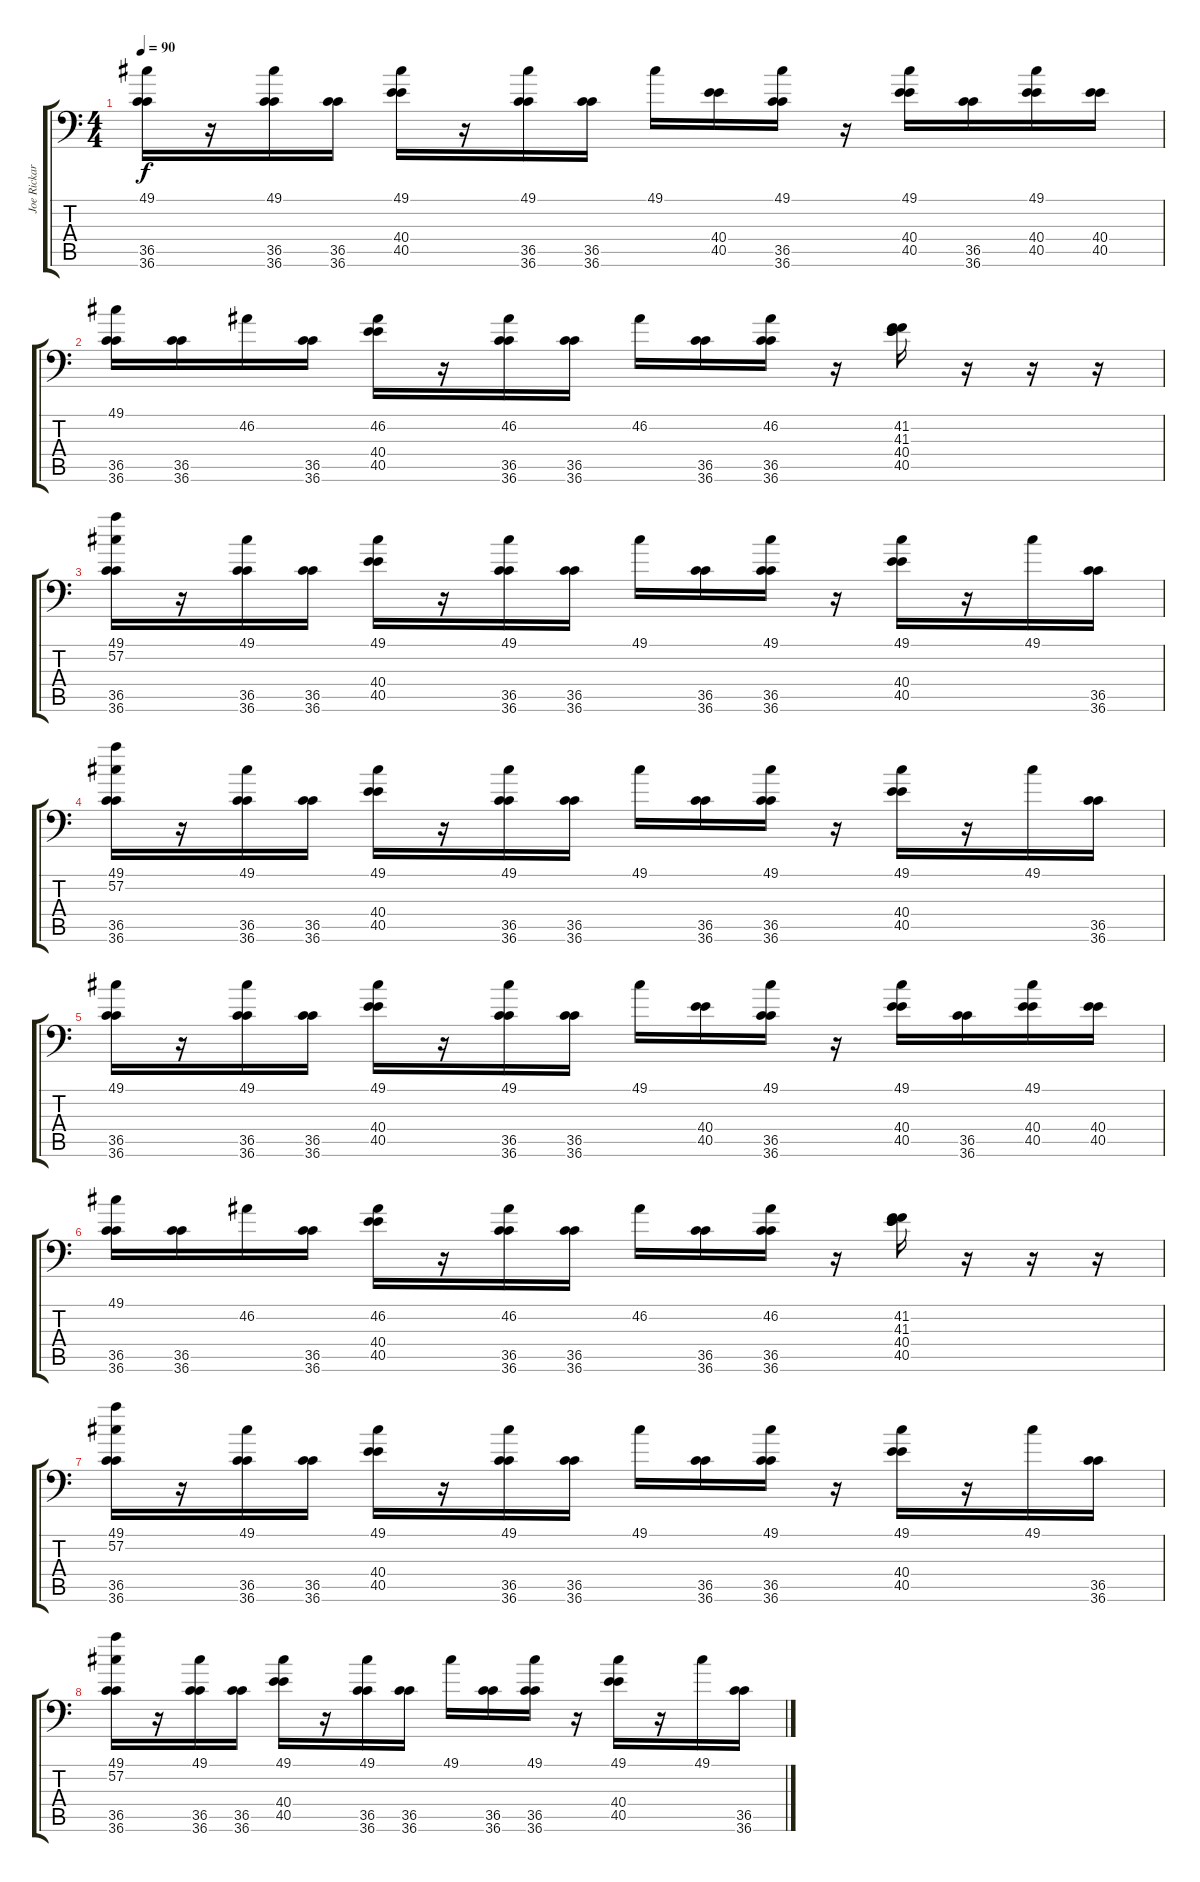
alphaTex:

\track ("Joe Rickard" "Joe Rickar") {instrument acousticgrandpiano}
\staff {score tabs}
\tuning (C-1 C-1 C-1 C-1 C-1 C-1) {hide}
\ts (4 4)
\tempo 90
\clef f4
\ks c
(49.1 36.5 36.6).16{dy f} r.16 (49.1 36.5 36.6).16 (36.5 36.6).16 (49.1 40.4 40.5).16 r.16 (49.1 36.5 36.6).16 (36.5 36.6).16 49.1.16 (40.4 40.5).16 (49.1 36.5 36.6).16 r.16 (49.1 40.4 40.5).16 (36.5 36.6).16 (49.1 40.4 40.5).16 (40.4 40.5).16 |
(49.1 36.5 36.6).16 (36.5 36.6).16 46.2.16 (36.5 36.6).16 (46.2 40.4 40.5).16 r.16 (46.2 36.5 36.6).16 (36.5 36.6).16 46.2.16 (36.5 36.6).16 (46.2 36.5 36.6).16 r.16 (41.2 41.3 40.4 40.5).16 r.16 r.16 r.16 |
(49.1 57.2 36.5 36.6).16 r.16 (49.1 36.5 36.6).16 (36.5 36.6).16 (49.1 40.4 40.5).16 r.16 (49.1 36.5 36.6).16 (36.5 36.6).16 49.1.16 (36.5 36.6).16 (49.1 36.5 36.6).16 r.16 (49.1 40.4 40.5).16 r.16 49.1.16 (36.5 36.6).16 |
(49.1 57.2 36.5 36.6).16 r.16 (49.1 36.5 36.6).16 (36.5 36.6).16 (49.1 40.4 40.5).16 r.16 (49.1 36.5 36.6).16 (36.5 36.6).16 49.1.16 (36.5 36.6).16 (49.1 36.5 36.6).16 r.16 (49.1 40.4 40.5).16 r.16 49.1.16 (36.5 36.6).16 |
(49.1 36.5 36.6).16 r.16 (49.1 36.5 36.6).16 (36.5 36.6).16 (49.1 40.4 40.5).16 r.16 (49.1 36.5 36.6).16 (36.5 36.6).16 49.1.16 (40.4 40.5).16 (49.1 36.5 36.6).16 r.16 (49.1 40.4 40.5).16 (36.5 36.6).16 (49.1 40.4 40.5).16 (40.4 40.5).16 |
(49.1 36.5 36.6).16 (36.5 36.6).16 46.2.16 (36.5 36.6).16 (46.2 40.4 40.5).16 r.16 (46.2 36.5 36.6).16 (36.5 36.6).16 46.2.16 (36.5 36.6).16 (46.2 36.5 36.6).16 r.16 (41.2 41.3 40.4 40.5).16 r.16 r.16 r.16 |
(49.1 57.2 36.5 36.6).16 r.16 (49.1 36.5 36.6).16 (36.5 36.6).16 (49.1 40.4 40.5).16 r.16 (49.1 36.5 36.6).16 (36.5 36.6).16 49.1.16 (36.5 36.6).16 (49.1 36.5 36.6).16 r.16 (49.1 40.4 40.5).16 r.16 49.1.16 (36.5 36.6).16 |
(49.1 57.2 36.5 36.6).16 r.16 (49.1 36.5 36.6).16 (36.5 36.6).16 (49.1 40.4 40.5).16 r.16 (49.1 36.5 36.6).16 (36.5 36.6).16 49.1.16 (36.5 36.6).16 (49.1 36.5 36.6).16 r.16 (49.1 40.4 40.5).16 r.16 49.1.16 (36.5 36.6).16
